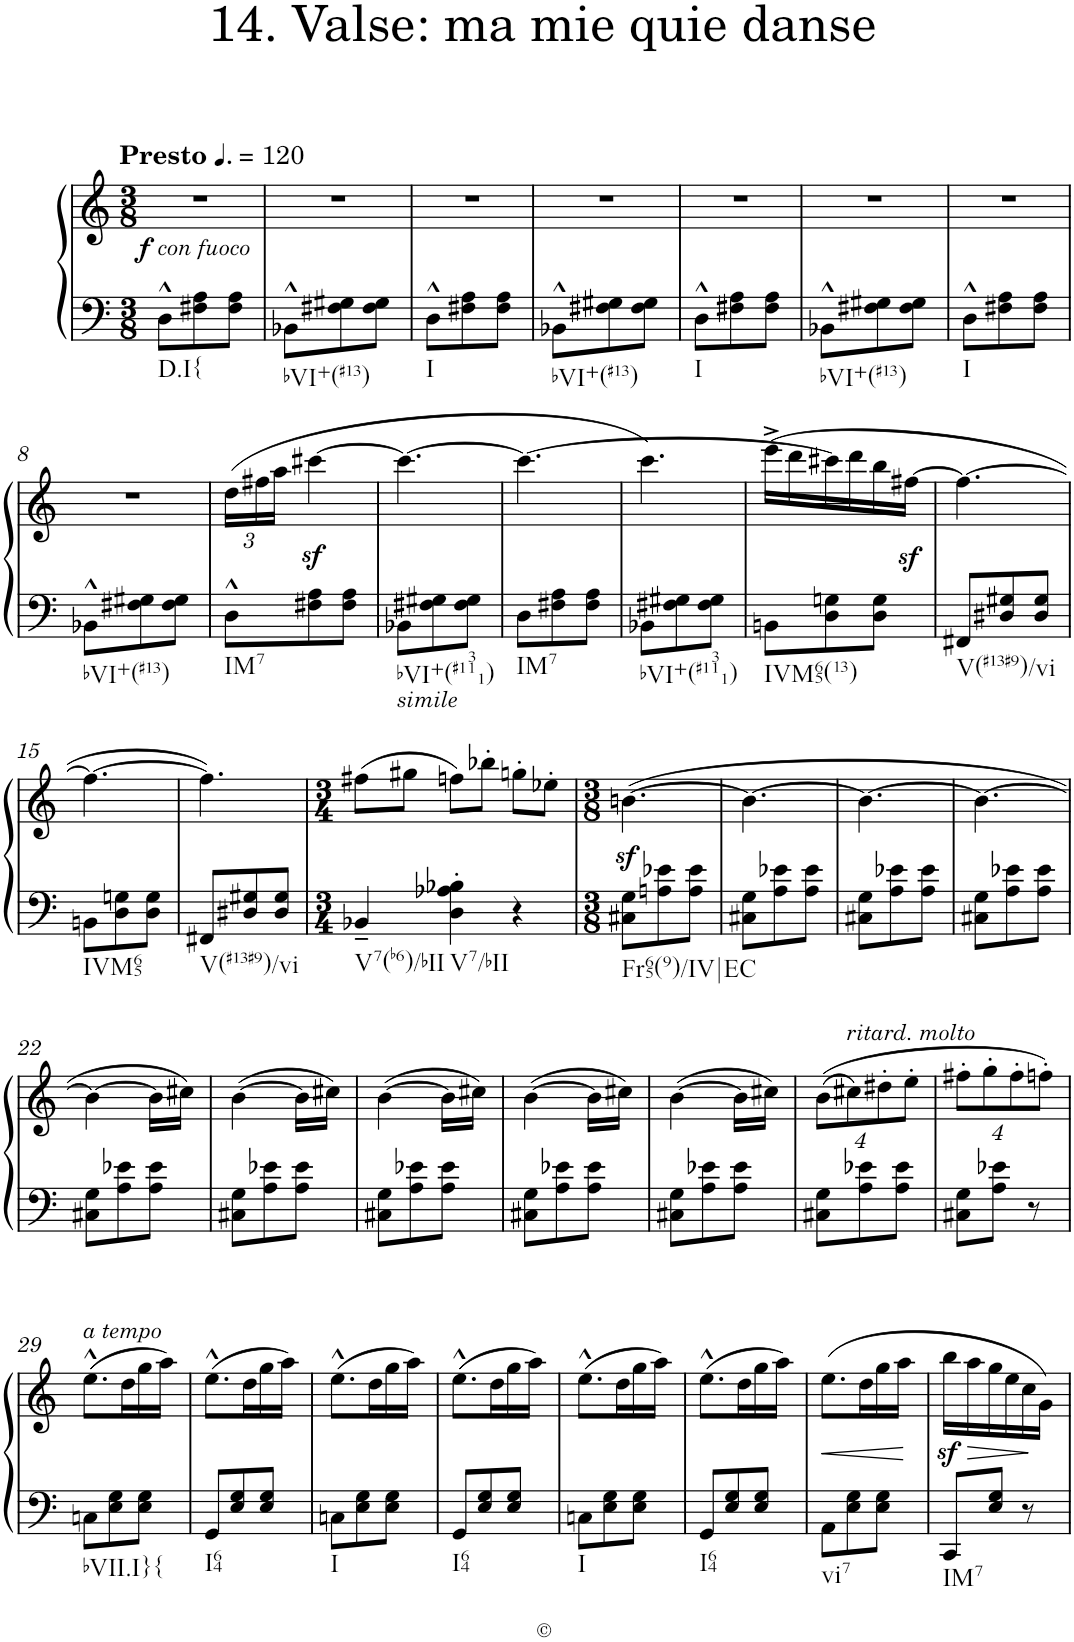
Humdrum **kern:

**kern	**kern	**dynam
*part1	*part1	*part1
*staff2	*staff1	*staff1/2
*I"Piano	*	*
*clefF4	*clefG2	*
*k[]	*k[]	*
*M3/8	*M3/8	*
*MM180	*MM180	*
=1	=1	=1
!	!LO:TX:a:B:t=Presto	!
!	!LO:TX:b:i:t=con fuoco	!
!LO:TX:b:t=D.I{	!	!
!	!	!LO:DY:a=2
8D^^\L	4.r	f
8F#X\ 8A\	.	.
8F#\ 8A\J	.	.
=2	=2	=2
!LO:TX:b:t=bVI+(#13)	!	!
8BB-X^^\L	4.r	.
8F#X\ 8G#X\	.	.
8F#\ 8G#\J	.	.
=3	=3	=3
!LO:TX:b:t=I	!	!
8D^^\L	4.r	.
8F#X\ 8A\	.	.
8F#\ 8A\J	.	.
=4	=4	=4
!LO:TX:b:t=bVI+(#13)	!	!
8BB-X^^\L	4.r	.
8F#X\ 8G#X\	.	.
8F#\ 8G#\J	.	.
=5	=5	=5
!LO:TX:b:t=I	!	!
8D^^\L	4.r	.
8F#X\ 8A\	.	.
8F#\ 8A\J	.	.
=6	=6	=6
!LO:TX:b:t=bVI+(#13)	!	!
8BB-X^^\L	4.r	.
8F#X\ 8G#X\	.	.
8F#\ 8G#\J	.	.
=7	=7	=7
!LO:TX:b:t=I	!	!
8D^^\L	4.r	.
8F#X\ 8A\	.	.
8F#\ 8A\J	.	.
!!LO:LB:g=z
=8	=8	=8
!LO:TX:b:t=bVI+(#13)	!	!
8BB-X^^\L	4.r	.
8F#X\ 8G#X\	.	.
8F#\ 8G#\J	.	.
=9	=9	=9
*	*Xbrackettup	*
!LO:TX:b:t=IM7	!	!
8D^^\L	(>24dd\LL	.
.	24ff#X\	.
.	24aa\JJ	.
8F#X\ 8A\	[4ccc#Xz<\	.
8F#\ 8A\J	.	.
=10	=10	=10
!LO:TX:b:i:t=simile	!	!
!LO:TX:b:t=bVI+(#1311)	!	!
8BB-X\L	4.ccc#\_	.
8F#X\ 8G#X\	.	.
8F#\ 8G#\J	.	.
=11	=11	=11
!LO:TX:b:t=IM7	!	!
8D\L	4.ccc#\_	.
8F#X\ 8A\	.	.
8F#\ 8A\J	.	.
=12	=12	=12
!LO:TX:b:t=bVI+(#1311)	!	!
8BB-X\L	4.ccc\)	.
8F#X\ 8G#X\	.	.
8F#\ 8G#\J	.	.
=13	=13	=13
!LO:TX:b:t=IVM65(13)	!	!
8BBn\L	(>16eee^\LL	.
.	16ddd\	.
8D\ 8Gn\	16ccc#X\]	.
.	16ddd\	.
8D\ 8G\J	16bb\	.
.	[16ff#Xz<\JJ	.
=14	=14	=14
!LO:TX:b:t=V(#13#9)/vi	!	!
8FF#X/L	4.ff#\_	.
8D#X/ 8G#X/	.	.
8D#/ 8G#/J	.	.
!!LO:LB:g=z
=15	=15	=15
!LO:TX:b:t=IVM65	!	!
8BBn\L	4.ff#\_	.
8D\ 8Gn\	.	.
8D\ 8G\J	.	.
=16	=16	=16
!LO:TX:b:t=V(#13#9)/vi	!	!
8FF#X/L	4.ff#\])	.
8D#X/ 8G#X/	.	.
8D#/ 8G#/J	.	.
=17	=17	=17
*M3/4	*M3/4	*
!LO:TX:b:t=V7(b6)/bII	!	!
4BB-X~/	(>8ff#X\L	.
.	8gg#X\J	.
!LO:TX:b:t=V7/bII	!	!
4D\' 4A-X\' 4B-X\'	8ffn\L)	.
.	8bb-X'\J	.
4r	8ggn'\L	.
.	8ee-X'\J	.
=18	=18	=18
*M3/8	*M3/8	*
!LO:TX:b:t=Fr65(9)/IV|EC	!	!
8C#X\ 8G\L	(>[4.bnz<\	.
8An\ 8e-X\	.	.
8A\ 8e-\J	.	.
=19	=19	=19
8C#X\ 8G\L	4.b\_	.
8A\ 8e-X\	.	.
8A\ 8e-\J	.	.
=20	=20	=20
8C#X\ 8G\L	4.b\_	.
8A\ 8e-X\	.	.
8A\ 8e-\J	.	.
=21	=21	=21
8C#X\ 8G\L	4.b\_	.
8A\ 8e-X\	.	.
8A\ 8e-\J	.	.
!!LO:LB:g=z
=22	=22	=22
8C#X\ 8G\L	4b\_	.
8A\ 8e-X\	.	.
8A\ 8e-\J	16b\LL]	.
.	16cc#X\JJ)	.
=23	=23	=23
8C#X\ 8G\L	(>[4b\	.
8A\ 8e-X\	.	.
8A\ 8e-\J	16b\LL]	.
.	16cc#X\JJ)	.
=24	=24	=24
8C#X\ 8G\L	(>[4b\	.
8A\ 8e-X\	.	.
8A\ 8e-\J	16b\LL]	.
.	16cc#X\JJ)	.
=25	=25	=25
8C#X\ 8G\L	(>[4b\	.
8A\ 8e-X\	.	.
8A\ 8e-\J	16b\LL]	.
.	16cc#X\JJ)	.
=26	=26	=26
8C#X\ 8G\L	(>[4b\	.
8A\ 8e-X\	.	.
8A\ 8e-\J	16b\LL]	.
.	16cc#X\JJ)	.
=27	=27	=27
8C#X\ 8G\L	(>(>32%3b\L	.
!	!LO:TX:a:i:t=ritard. molto	!
.	32%3cc#X\)	.
8A\ 8e-X\	.	.
.	32%3dd#X'\	.
8A\ 8e-\J	.	.
.	32%3ee'\J	.
=28	=28	=28
8C#X\ 8G\L	32%3ff#X'\L	.
.	32%3gg'\	.
8A\ 8e-X\J	.	.
.	32%3ff#'\	.
8r	.	.
.	32%3ffn'\J)	.
!!LO:LB:g=z
=29	=29	=29
!	!LO:TX:a:i:t=a tempo	!
!LO:TX:b:t=bVII.I}{	!	!
8Cn\L	(>8.ee^^\L	.
8E\ 8G\	.	.
.	16dd\L	.
8E\ 8G\J	16gg\	.
.	16aa\JJ)	.
=30	=30	=30
!LO:TX:b:t=I64	!	!
8GG/L	(>8.ee^^\L	.
8E/ 8G/	.	.
.	16dd\L	.
8E/ 8G/J	16gg\	.
.	16aa\JJ)	.
=31	=31	=31
!LO:TX:b:t=I	!	!
8Cn\L	(>8.ee^^\L	.
8E\ 8G\	.	.
.	16dd\L	.
8E\ 8G\J	16gg\	.
.	16aa\JJ)	.
=32	=32	=32
!LO:TX:b:t=I64	!	!
8GG/L	(>8.ee^^\L	.
8E/ 8G/	.	.
.	16dd\L	.
8E/ 8G/J	16gg\	.
.	16aa\JJ)	.
=33	=33	=33
!LO:TX:b:t=I	!	!
8Cn\L	(>8.ee^^\L	.
8E\ 8G\	.	.
.	16dd\L	.
8E\ 8G\J	16gg\	.
.	16aa\JJ)	.
=34	=34	=34
!LO:TX:b:t=I64	!	!
8GG/L	(>8.ee^^\L	.
8E/ 8G/	.	.
.	16dd\L	.
8E/ 8G/J	16gg\	.
.	16aa\JJ)	.
=35	=35	=35
!LO:TX:b:t=vi7	!	!
!	!	!LO:HP:b
8AA\L	(>8.ee\L	<
8E\ 8G\	.	.
.	16dd\L	.
8E\ 8G\J	16gg\	.
.	16aa\JJ	.
.	.	[
=36	=36	=36
!LO:TX:b:t=IM7	!	!
8CC/L	16bbz<\LL	.
!	!	!LO:HP:b
.	16aa\	>
8E/ 8G/J	16gg\	.
.	16ee\	.
8r	16cc\	.
.	16g\JJ)	]
=	=	=
*-	*-	*-
